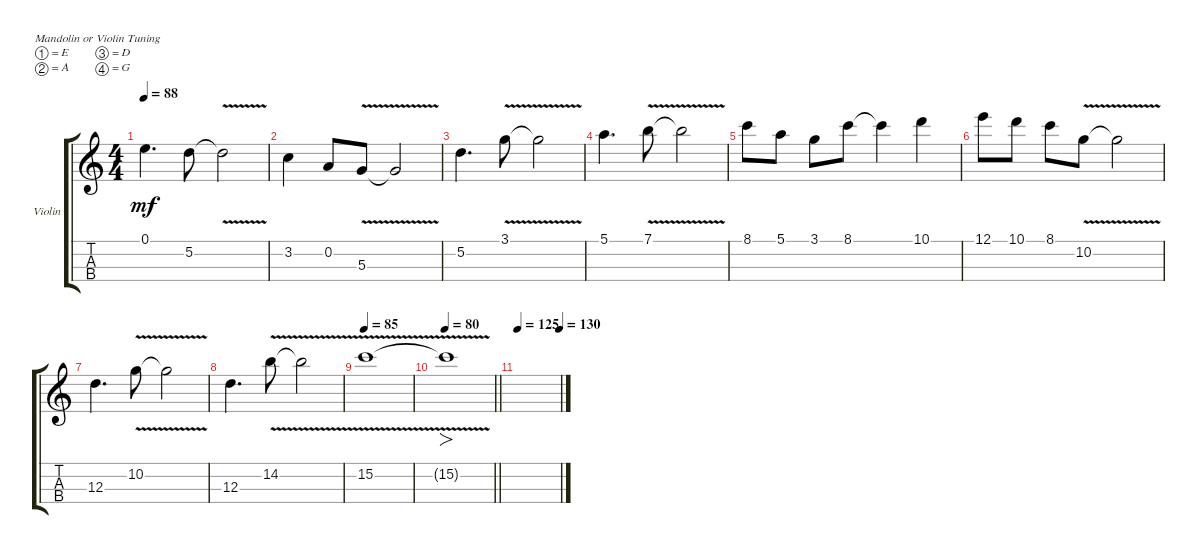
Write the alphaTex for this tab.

\defaultSystemsLayout 4
\bracketExtendMode groupsimilarinstruments
\firstSystemTrackNameOrientation horizontal
\otherSystemsTrackNameOrientation horizontal
\track ("Violin overdub" "Violin") {instrument violin}
\staff {score tabs}
\tuning (E5 A4 D4 G3)
\ts (4 4)
\tempo 88
\clef g2
\scale
0.487395
\ks c
0.1.4{d dy mf instrument violin} 5.2.8 5.2{v t}.2 |
\scale
0.256303 3.2.4 0.2.8 5.3{v}.8 5.3{v t}.2 |
\scale
0.256303 5.2.4{d} 3.1{v}.8 3.1{t}.2 |
\scale
0.333333 5.1.4{d} 7.1{v}.8 7.1{v t}.2 |
\scale
0.333333 8.1.8 5.1.8 3.1.8 8.1.8 8.1{t}.4 10.1.4 |
\scale
0.333333 12.1.8 10.1.8 8.1.8 10.2{v}.8 10.2{t}.2 |
\scale
0.333333 12.3.4{d} 10.2{v}.8 10.2{t}.2 |
\scale
0.333333 12.3.4{d} 14.2{v}.8 14.2{v t}.2 |
\tempo 85
\scale
0.333333 15.2{v}.1 |
\tempo 80
\scale
0.333333
\barLineRight lightlight
15.2{t}.1{fo} |
\tempo 125
\tempo (130 0.99375)
\scale
0.333333 |
\scale
0.333333 |
\scale
0.333333 |
\scale
0.333333 |
\scale
0.333333 |
\scale
0.333333
